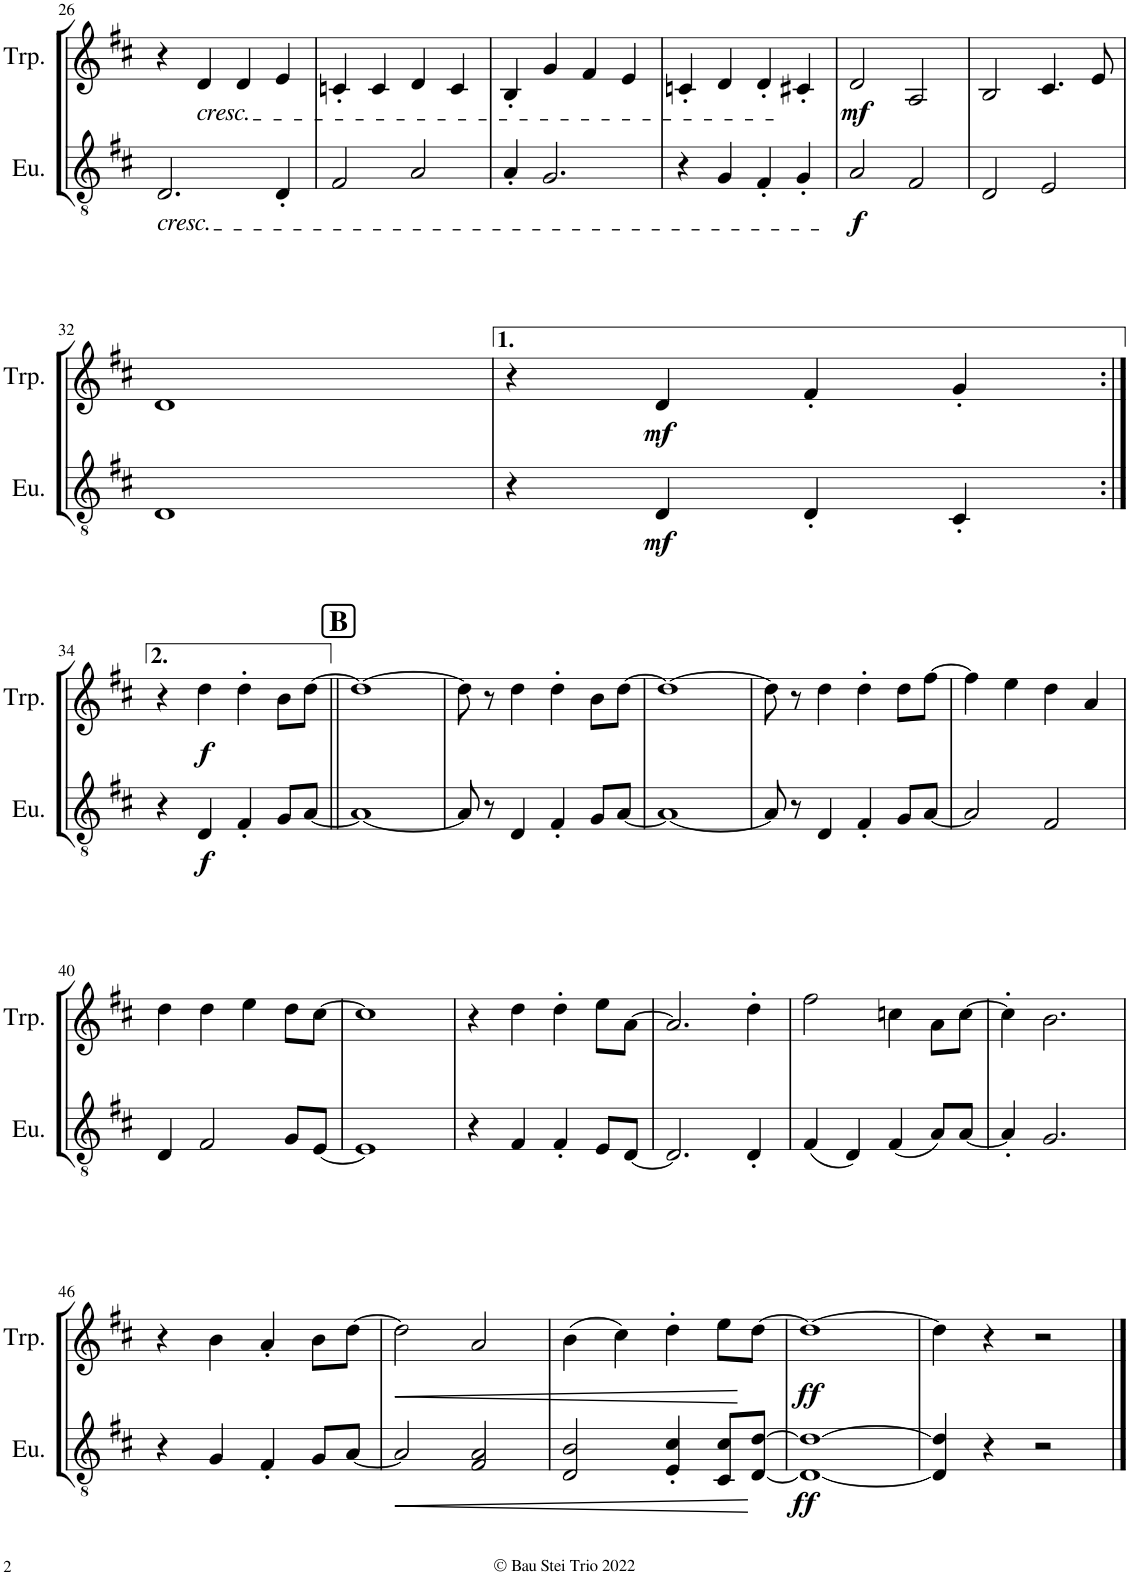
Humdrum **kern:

**kern	**dynam	**kern	**dynam
*part2	*part2	*part1	*part1
*staff2	*staff2	*staff1	*staff1
*I"Eu.	*	*I"Trp.	*
*I'Eu.	*	*I'Trp.	*
!!LO:PB:g=z
*clefGv2	*	*clefG2	*
*Trd1c2	*	*Trd1c2	*
*k[f#c#]	*	*k[f#c#]	*
*M2/2	*	*M2/2	*
*met(c|)	*	*met(c|)	*
=26	=26	=26	=26
!LO:TX:b:i:t=cresc.	!	!	!
2.D/	.	4r	.
!	!	!LO:TX:b:i:t=cresc.	!
.	.	4d/	.
.	.	4d/	.
4D'/	.	4e/	.
=27	=27	=27	=27
2F#/	.	4cn'/	.
.	.	4c/	.
2A/	.	4d/	.
.	.	4c/	.
=28	=28	=28	=28
4A'/	.	4B'/	.
2.G/	.	4g/	.
.	.	4f#/	.
.	.	4e/	.
=29	=29	=29	=29
4r	.	4cn'/	.
4G/	.	4d/	.
4F#'/	.	4d'/	.
4G'/	.	4c#X'/	.
=30	=30	=30	=30
!	!LO:DY:b	!	!LO:DY:b
2A/	f	2d/	mf
2F#/	.	2A/	.
=31	=31	=31	=31
2D/	.	2B/	.
2E/	.	4.c#/	.
.	.	8e/	.
!!LO:LB:g=z
=32	=32	=32	=32
1D	.	1d	.
=33	=33	=33	=33
4r	.	4r	.
!	!LO:DY:b	!	!LO:DY:b
4D/	mf	4d/	mf
4D'/	.	4f#'/	.
4C#'/	.	4g'/	.
!!LO:LB:g=z
=34:|!	=34:|!	=34:|!	=34:|!
4r	.	4r	.
!	!LO:DY:b	!	!LO:DY:b
4D/	f	4dd\	f
4F#'/	.	4dd'\	.
8G/L	.	8b\L	.
[8A/J	.	[8dd\J	.
!!LO:REH:place=s1:a:B:cj:fs=14:t=B
=35||	=35||	=35||	=35||
1A_	.	1dd_	.
=36	=36	=36	=36
8A/]	.	8dd\]	.
8r	.	8r	.
4D/	.	4dd\	.
4F#'/	.	4dd'\	.
8G/L	.	8b\L	.
[8A/J	.	[8dd\J	.
=37	=37	=37	=37
1A_	.	1dd_	.
=38	=38	=38	=38
8A/]	.	8dd\]	.
8r	.	8r	.
4D/	.	4dd\	.
4F#'/	.	4dd'\	.
8G/L	.	8dd\L	.
[8A/J	.	[8ff#\J	.
=39	=39	=39	=39
2A/]	.	4ff#\]	.
.	.	4ee\	.
2F#/	.	4dd\	.
.	.	4a/	.
!!LO:LB:g=z
=40	=40	=40	=40
4D/	.	4dd\	.
2F#/	.	4dd\	.
.	.	4ee\	.
8G/L	.	8dd\L	.
[8E/J	.	[8cc#\J	.
=41	=41	=41	=41
1E]	.	1cc#]	.
=42	=42	=42	=42
4r	.	4r	.
4F#/	.	4dd\	.
4F#'/	.	4dd'\	.
8E/L	.	8ee\L	.
[8D/J	.	[8a\J	.
=43	=43	=43	=43
2.D/]	.	2.a/]	.
4D'/	.	4dd'\	.
=44	=44	=44	=44
(4F#/	.	2ff#\	.
4D/)	.	.	.
(4F#/	.	4ccn\	.
8A/L)	.	8a\L	.
[8A/J	.	[8cc\J	.
=45	=45	=45	=45
4A'/]	.	4cc'\]	.
2.G/	.	2.b\	.
!!LO:LB:g=z
=46	=46	=46	=46
4r	.	4r	.
4G/	.	4b\	.
4F#'/	.	4a'/	.
8G/L	.	8b\L	.
[8A/J	.	[8dd\J	.
=47	=47	=47	=47
!	!LO:HP:b	!	!LO:HP:b
2A/]	<	2dd\]	<
2F#/ 2A/	.	2a/	.
=48	=48	=48	=48
2D/ 2B/	.	(4b\	.
.	.	4cc#\)	.
4E/' 4c#/'	.	4dd'\	.
8C#/ 8c#/L	.	8ee\L	.
[8D/ [8d/J	[	[8dd\J	[
=49	=49	=49	=49
!	!LO:DY:b	!	!LO:DY:b
1D_ 1d_	ff	1dd_	ff
=50	=50	=50	=50
4D/] 4d/]	.	4dd\]	.
4r	.	4r	.
2r	.	2r	.
==	==	==	==
*-	*-	*-	*-
